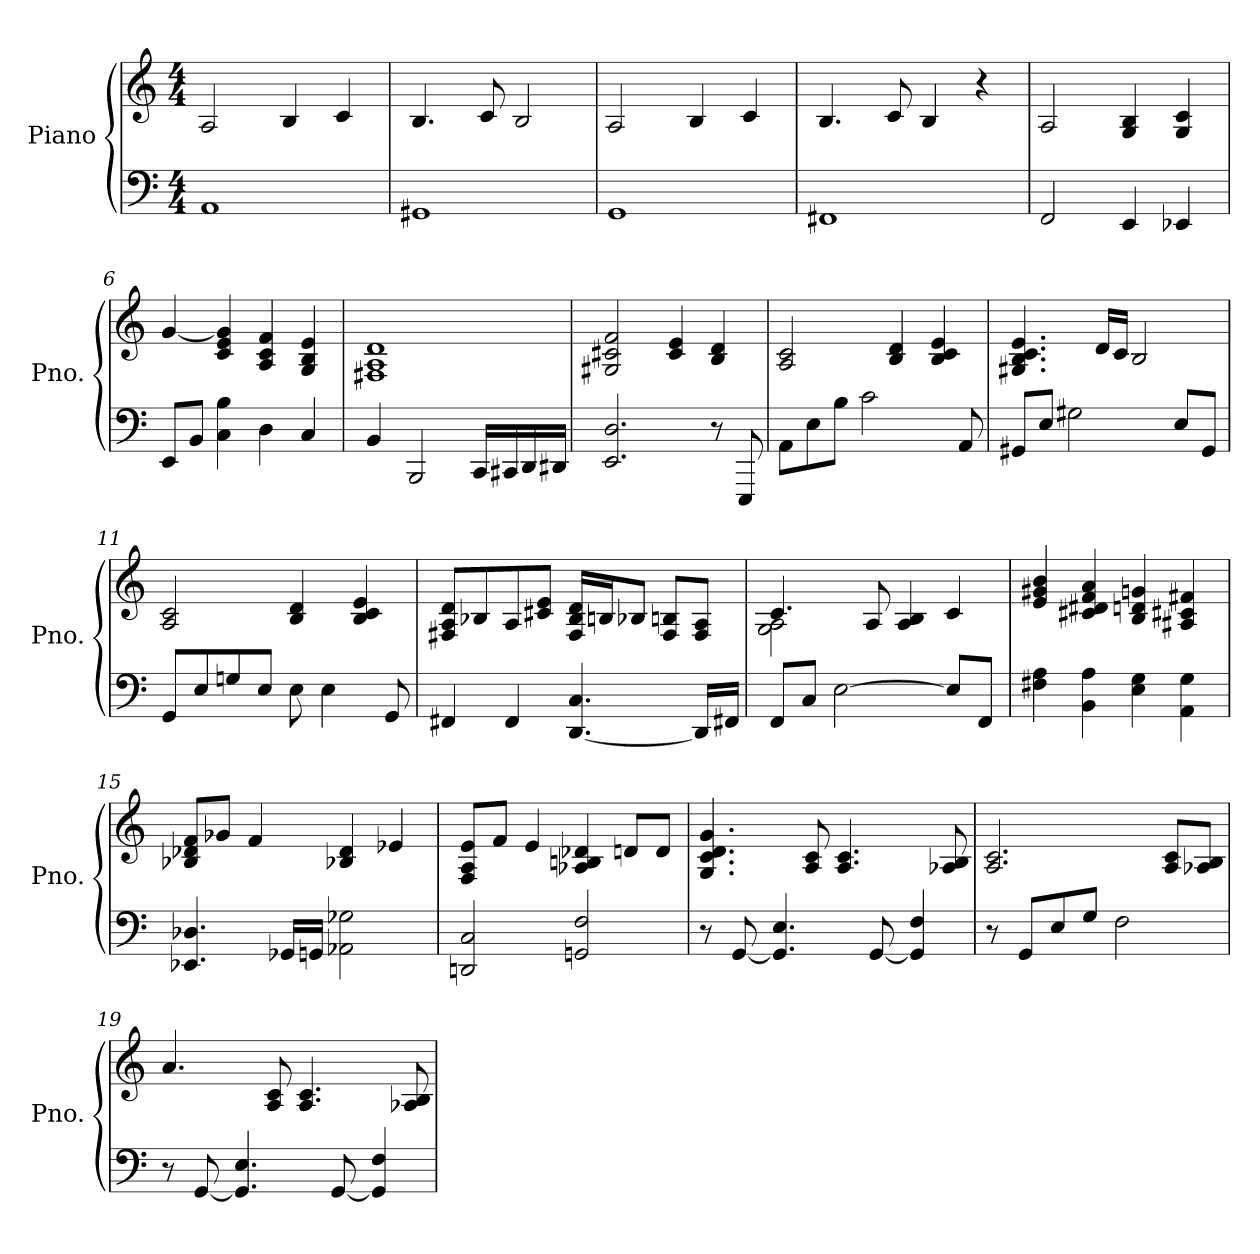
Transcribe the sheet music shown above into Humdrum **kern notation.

**kern	**kern
*part1	*part1
*staff2	*staff1
*I"Piano	*
*I'Pno.	*
*clefF4	*clefG2
*k[]	*k[]
*M4/4	*M4/4
*MM100	*MM100
=1	=1
1AA	2A/
.	4B/
.	4c/
=2	=2
1GG#X	4.B/
.	8c/
.	2B/
=3	=3
1GG	2A/
.	4B/
.	4c/
=4	=4
1FF#X	4.B/
.	8c/
.	4B/
.	4r
=5	=5
2FF/	2A/
4EE/	4G/ 4B/
4EE-X/	4G/ 4c/
=6	=6
8EE/L	[4g/
8BB/J	.
4C\ 4B\	4c/ 4e/ 4g/]
4D\	4A/ 4c/ 4f/
4C/	4G/ 4B/ 4e/
=7	=7
4BB/	1F#X 1A 1d
2BBB/	.
16CC/LL	.
16CC#X/	.
16DD/	.
16DD#X/JJ	.
=8	=8
2.EE/ 2.D/	2G#X/ 2c#X/ 2f/
.	4c#/ 4e/
8r	4B/ 4d/
8EEE/	.
!!LO:LB:g=z
=9	=9
8AA\L	2A/ 2c/
8E\	.
8B\J	.
2c\	.
.	4B/ 4d/
.	4B/ 4c/ 4e/
8AA/	.
=10	=10
8GG#X/L	4.G#X/ 4.B/ 4.c/ 4.e/
8E/J	.
2G#X\	.
.	16d/LL
.	16c/JJ
.	2B/
8E/L	.
8GG#/J	.
=11	=11
8GG/L	2A/ 2c/
8E/	.
8Gn/	.
8E/J	.
8E\	4B/ 4d/
4E\	.
.	4B/ 4c/ 4e/
8GG/	.
=12	=12
4FF#X/	8F#X/ 8A/ 8d/L
.	8B-X/
4FF#/	8A/
.	8c#X/ 8e/J
[4.DD/ 4.C/	16F#/ 16B-/ 16d/LL
.	16Bn/J
.	8B-X/J
.	8F#/ 8Bn/L
16DD/LL]	8F#/ 8A/J
16FF#X/JJ	.
=13	=13
*	*^
8FF/L	4.c/	2G\ 2A\
8C/J	.	.
[2E\	.	.
.	8A/	.
.	4A/ 4B/	2ryy
8E/L]	4c/	.
8FF/J	.	.
*	*v	*v
!!LO:LB:g=z
=14	=14
4F#X\ 4A\	4e/ 4g#X/ 4b/
4BB\ 4A\	4c#X/ 4d#X/ 4f/ 4a/
4E\ 4G\	4B/ 4dn/ 4gn/
4AA\ 4G\	4A#X/ 4c#X/ 4f#X/
=15	=15
4.EE-X/ 4.D-X/	8B-X/ 8d-X/ 8f/L
.	8g-X/J
.	4f/
16GG-X/LL	.
16GGn/JJ	.
2AA-X\ 2G-X\	4B-X/ 4d-/
.	4e-X/
=16	=16
2DDn/ 2C/	8F/ 8A/ 8e/L
.	8f/J
.	4e/
2GGn/ 2F/	4A-X/ 4Bn/ 4d-X/
.	8dn/L
.	8d/J
=17	=17
8r	4.G/ 4.c/ 4.d/ 4.g/
[8GG/	.
4.GG/] 4.E/	.
.	8A/ 8c/
.	4.A/ 4.c/
[8GG/	.
4GG/] 4F/	.
.	8A-X/ 8B/
=18	=18
8r	2.A/ 2.c/
8GG/L	.
8E/	.
8G/J	.
2F\	.
.	8A/ 8c/L
.	8A-X/ 8B/J
!!LO:LB:g=z
=19	=19
8r	4.a/
[8GG/	.
4.GG/] 4.E/	.
.	8A/ 8c/
.	4.A/ 4.c/
[8GG/	.
4GG/] 4F/	.
.	8A-X/ 8B/
=	=
*-	*-
